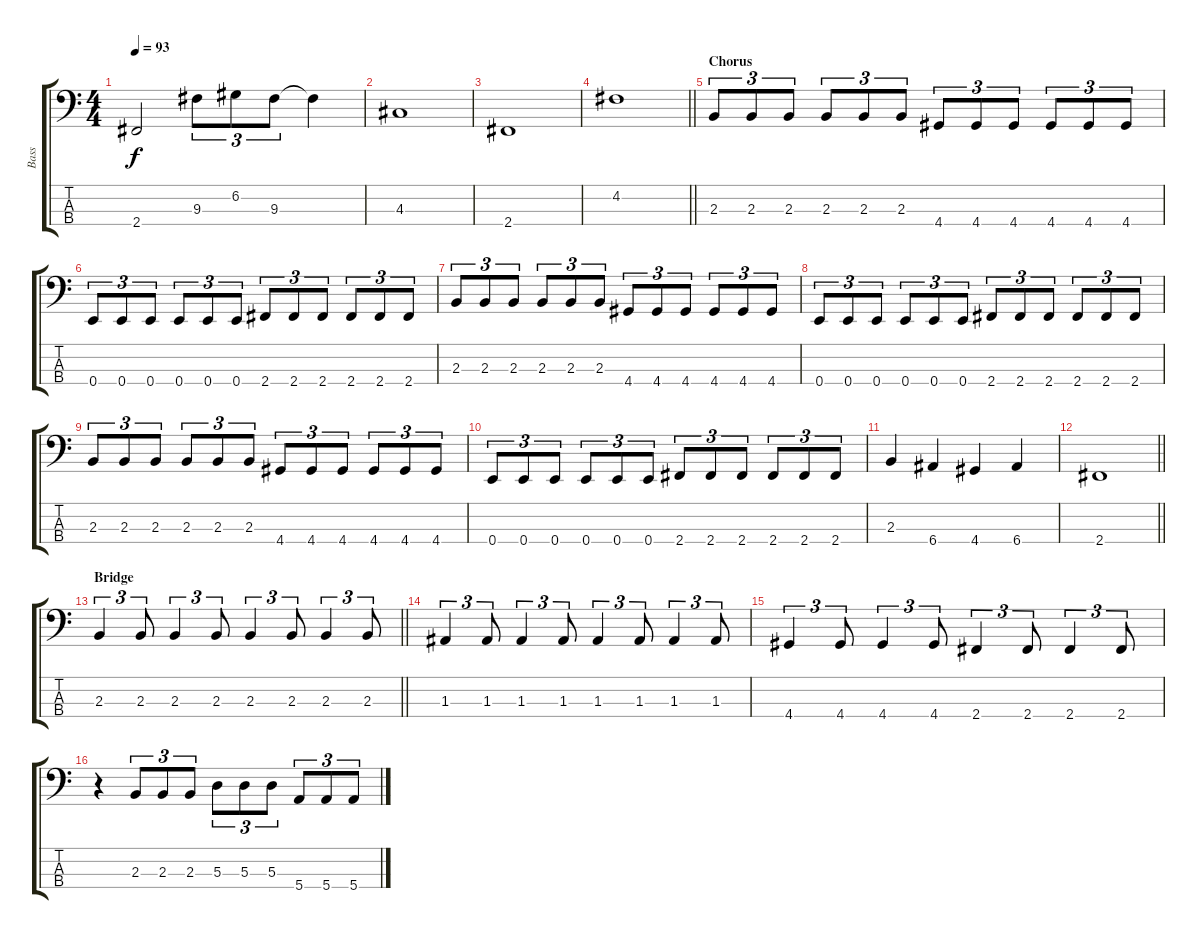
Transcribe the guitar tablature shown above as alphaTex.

\track ("Bass" "Bass") {instrument electricbassfinger}
\staff {score tabs}
\tuning (G2 D2 A1 E1) {hide}
\ts (4 4)
\tempo 93
\clef f4
\ks c
2.4.2{dy f} 9.3.8{tu (3 2)} 6.2.8{tu (3 2)} 9.3.8{tu (3 2)} 9.3{t}.4 |
4.3.1 |
2.4.1 |
\barLineRight lightlight
4.2.1 |
\section ("" "Chorus")
2.3.8{tu (3 2)} 2.3.8{tu (3 2)} 2.3.8{tu (3 2)} 2.3.8{tu (3 2)} 2.3.8{tu (3 2)} 2.3.8{tu (3 2)} 4.4.8{tu (3 2)} 4.4.8{tu (3 2)} 4.4.8{tu (3 2)} 4.4.8{tu (3 2)} 4.4.8{tu (3 2)} 4.4.8{tu (3 2)} |
0.4.8{tu (3 2)} 0.4.8{tu (3 2)} 0.4.8{tu (3 2)} 0.4.8{tu (3 2)} 0.4.8{tu (3 2)} 0.4.8{tu (3 2)} 2.4.8{tu (3 2)} 2.4.8{tu (3 2)} 2.4.8{tu (3 2)} 2.4.8{tu (3 2)} 2.4.8{tu (3 2)} 2.4.8{tu (3 2)} |
2.3.8{tu (3 2)} 2.3.8{tu (3 2)} 2.3.8{tu (3 2)} 2.3.8{tu (3 2)} 2.3.8{tu (3 2)} 2.3.8{tu (3 2)} 4.4.8{tu (3 2)} 4.4.8{tu (3 2)} 4.4.8{tu (3 2)} 4.4.8{tu (3 2)} 4.4.8{tu (3 2)} 4.4.8{tu (3 2)} |
0.4.8{tu (3 2)} 0.4.8{tu (3 2)} 0.4.8{tu (3 2)} 0.4.8{tu (3 2)} 0.4.8{tu (3 2)} 0.4.8{tu (3 2)} 2.4.8{tu (3 2)} 2.4.8{tu (3 2)} 2.4.8{tu (3 2)} 2.4.8{tu (3 2)} 2.4.8{tu (3 2)} 2.4.8{tu (3 2)} |
2.3.8{tu (3 2)} 2.3.8{tu (3 2)} 2.3.8{tu (3 2)} 2.3.8{tu (3 2)} 2.3.8{tu (3 2)} 2.3.8{tu (3 2)} 4.4.8{tu (3 2)} 4.4.8{tu (3 2)} 4.4.8{tu (3 2)} 4.4.8{tu (3 2)} 4.4.8{tu (3 2)} 4.4.8{tu (3 2)} |
0.4.8{tu (3 2)} 0.4.8{tu (3 2)} 0.4.8{tu (3 2)} 0.4.8{tu (3 2)} 0.4.8{tu (3 2)} 0.4.8{tu (3 2)} 2.4.8{tu (3 2)} 2.4.8{tu (3 2)} 2.4.8{tu (3 2)} 2.4.8{tu (3 2)} 2.4.8{tu (3 2)} 2.4.8{tu (3 2)} |
2.3.4 6.4.4 4.4.4 6.4.4 |
\barLineRight lightlight
2.4.1 |
\section ("" "Bridge")
\barLineRight lightlight
2.3.4{tu (3 2)} 2.3.8{tu (3 2)} 2.3.4{tu (3 2)} 2.3.8{tu (3 2)} 2.3.4{tu (3 2)} 2.3.8{tu (3 2)} 2.3.4{tu (3 2)} 2.3.8{tu (3 2)} |
1.3.4{tu (3 2)} 1.3.8{tu (3 2)} 1.3.4{tu (3 2)} 1.3.8{tu (3 2)} 1.3.4{tu (3 2)} 1.3.8{tu (3 2)} 1.3.4{tu (3 2)} 1.3.8{tu (3 2)} |
4.4.4{tu (3 2)} 4.4.8{tu (3 2)} 4.4.4{tu (3 2)} 4.4.8{tu (3 2)} 2.4.4{tu (3 2)} 2.4.8{tu (3 2)} 2.4.4{tu (3 2)} 2.4.8{tu (3 2)} |
r.4 2.3.8{tu (3 2)} 2.3.8{tu (3 2)} 2.3.8{tu (3 2)} 5.3.8{tu (3 2)} 5.3.8{tu (3 2)} 5.3.8{tu (3 2)} 5.4.8{tu (3 2)} 5.4.8{tu (3 2)} 5.4.8{tu (3 2)}
